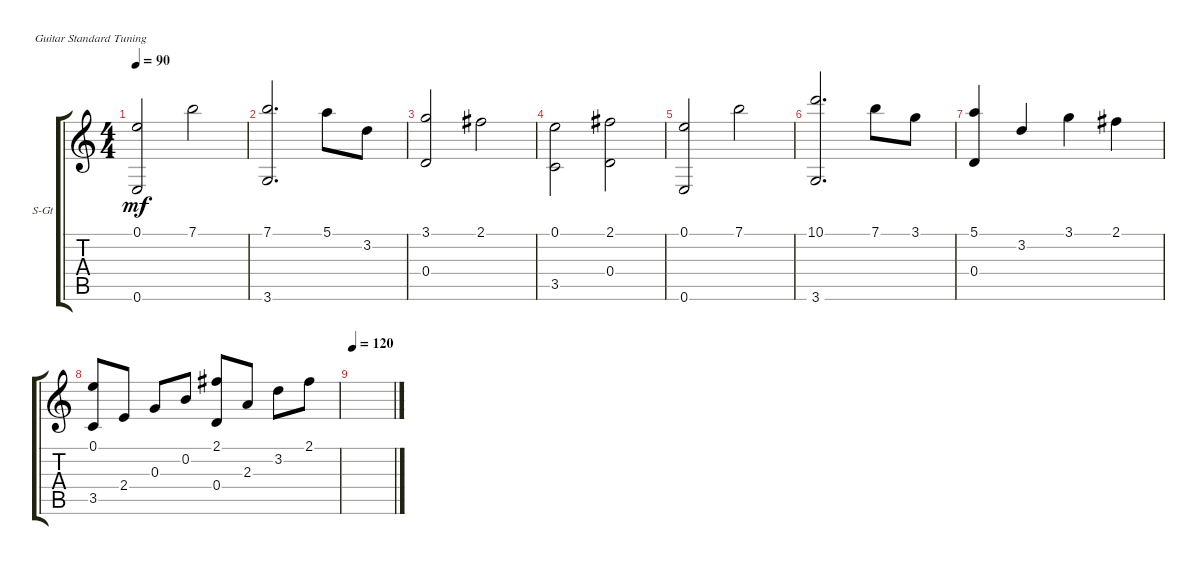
\defaultSystemsLayout 4
\bracketExtendMode groupsimilarinstruments
\firstSystemTrackNameOrientation horizontal
\otherSystemsTrackNameOrientation horizontal
\track ("Steel Guitar" "S-Gt") {instrument acousticguitarsteel}
\staff {score tabs}
\tuning (E4 B3 G3 D3 A2 E2)
\ts (4 4)
\tempo 90
\clef g2
\ks c
(0.1 0.6).2{dy mf instrument acousticguitarsteel} 7.1.2 |
(7.1 3.6).2{d} 5.1.8 3.2.8 |
(3.1 0.4).2{beam invert} 2.1.2 |
(0.1 3.5).2 (2.1 0.4).2{beam invert} |
(0.1 0.6).2 7.1.2 |
(10.1 3.6).2{d beam invert} 7.1.8 3.1.8{beam merge} |
(5.1 0.4).4{beam invert} 3.2.4{beam invert} 3.1.4 2.1.4 |
(0.1 3.5).8 2.4.8 0.3.8 0.2.8 (2.1 0.4).8 2.3.8 3.2.8 2.1.8 |
\tempo 120
